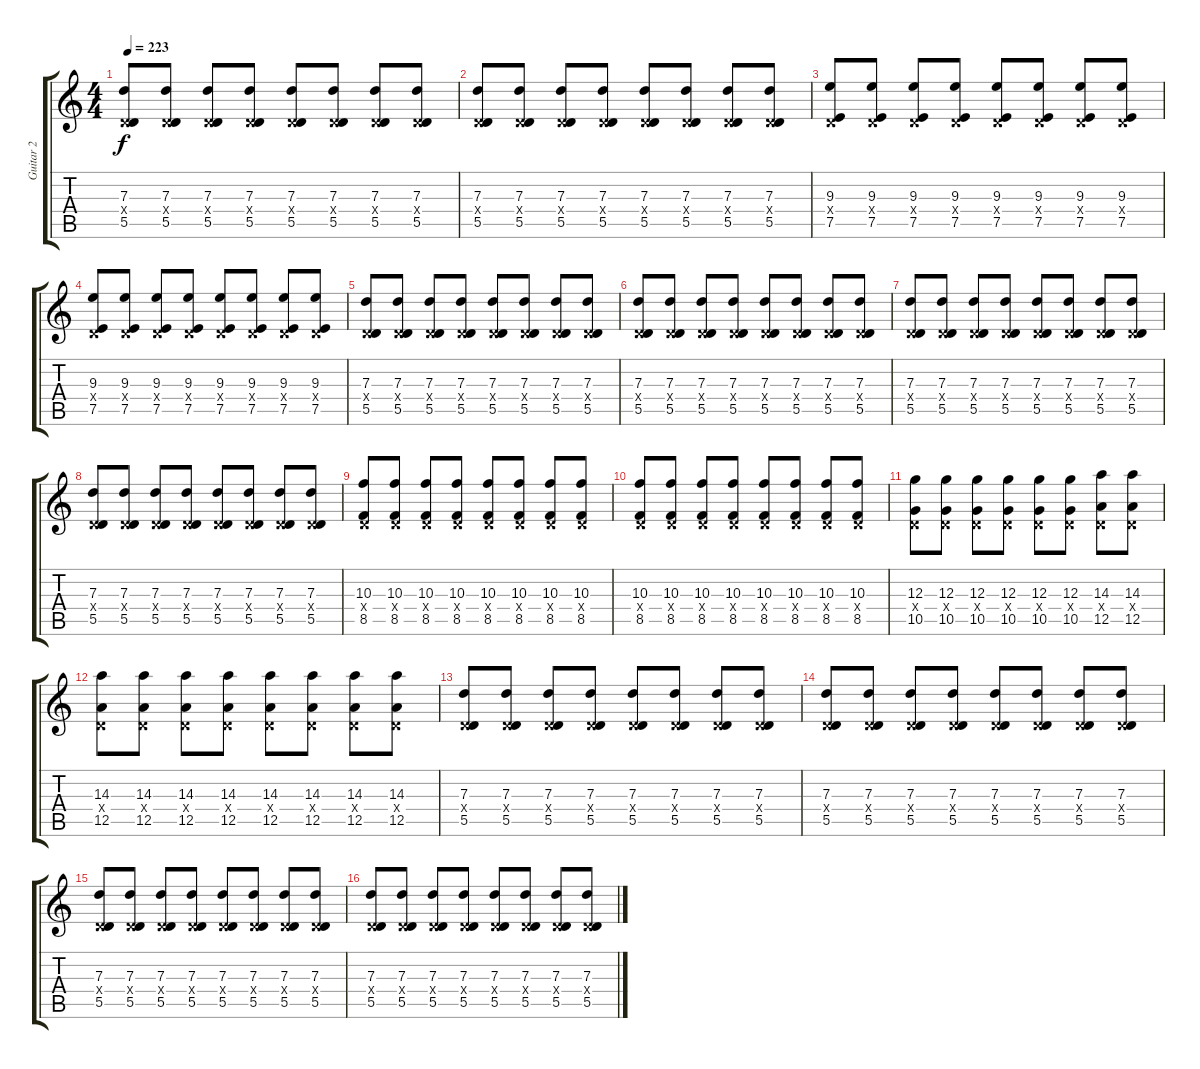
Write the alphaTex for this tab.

\track ("Guitar 2" "Guitar 2") {instrument distortionguitar bank 255}
\staff {score tabs}
\tuning (E4 B3 G3 D3 A2 D2) {hide}
\ts (4 4)
\tempo 223
\clef g2
\ks c
(7.3 0.4{x} 5.5).8{dy f} (7.3 0.4{x} 5.5).8 (7.3 0.4{x} 5.5).8 (7.3 0.4{x} 5.5).8 (7.3 0.4{x} 5.5).8 (7.3 0.4{x} 5.5).8 (7.3 0.4{x} 5.5).8 (7.3 0.4{x} 5.5).8 |
(7.3 0.4{x} 5.5).8 (7.3 0.4{x} 5.5).8 (7.3 0.4{x} 5.5).8 (7.3 0.4{x} 5.5).8 (7.3 0.4{x} 5.5).8 (7.3 0.4{x} 5.5).8 (7.3 0.4{x} 5.5).8 (7.3 0.4{x} 5.5).8 |
(9.3 0.4{x} 7.5).8 (9.3 0.4{x} 7.5).8 (9.3 0.4{x} 7.5).8 (9.3 0.4{x} 7.5).8 (9.3 0.4{x} 7.5).8 (9.3 0.4{x} 7.5).8 (9.3 0.4{x} 7.5).8 (9.3 0.4{x} 7.5).8 |
(9.3 0.4{x} 7.5).8 (9.3 0.4{x} 7.5).8 (9.3 0.4{x} 7.5).8 (9.3 0.4{x} 7.5).8 (9.3 0.4{x} 7.5).8 (9.3 0.4{x} 7.5).8 (9.3 0.4{x} 7.5).8 (9.3 0.4{x} 7.5).8 |
(7.3 0.4{x} 5.5).8 (7.3 0.4{x} 5.5).8 (7.3 0.4{x} 5.5).8 (7.3 0.4{x} 5.5).8 (7.3 0.4{x} 5.5).8 (7.3 0.4{x} 5.5).8 (7.3 0.4{x} 5.5).8 (7.3 0.4{x} 5.5).8 |
(7.3 0.4{x} 5.5).8 (7.3 0.4{x} 5.5).8 (7.3 0.4{x} 5.5).8 (7.3 0.4{x} 5.5).8 (7.3 0.4{x} 5.5).8 (7.3 0.4{x} 5.5).8 (7.3 0.4{x} 5.5).8 (7.3 0.4{x} 5.5).8 |
(7.3 0.4{x} 5.5).8 (7.3 0.4{x} 5.5).8 (7.3 0.4{x} 5.5).8 (7.3 0.4{x} 5.5).8 (7.3 0.4{x} 5.5).8 (7.3 0.4{x} 5.5).8 (7.3 0.4{x} 5.5).8 (7.3 0.4{x} 5.5).8 |
(7.3 0.4{x} 5.5).8 (7.3 0.4{x} 5.5).8 (7.3 0.4{x} 5.5).8 (7.3 0.4{x} 5.5).8 (7.3 0.4{x} 5.5).8 (7.3 0.4{x} 5.5).8 (7.3 0.4{x} 5.5).8 (7.3 0.4{x} 5.5).8 |
(10.3 0.4{x} 8.5).8 (10.3 0.4{x} 8.5).8 (10.3 0.4{x} 8.5).8 (10.3 0.4{x} 8.5).8 (10.3 0.4{x} 8.5).8 (10.3 0.4{x} 8.5).8 (10.3 0.4{x} 8.5).8 (10.3 0.4{x} 8.5).8 |
(10.3 0.4{x} 8.5).8 (10.3 0.4{x} 8.5).8 (10.3 0.4{x} 8.5).8 (10.3 0.4{x} 8.5).8 (10.3 0.4{x} 8.5).8 (10.3 0.4{x} 8.5).8 (10.3 0.4{x} 8.5).8 (10.3 0.4{x} 8.5).8 |
(12.3 0.4{x} 10.5).8 (12.3 0.4{x} 10.5).8 (12.3 0.4{x} 10.5).8 (12.3 0.4{x} 10.5).8 (12.3 0.4{x} 10.5).8 (12.3 0.4{x} 10.5).8 (14.3 0.4{x} 12.5).8 (14.3 0.4{x} 12.5).8 |
(14.3 0.4{x} 12.5).8 (14.3 0.4{x} 12.5).8 (14.3 0.4{x} 12.5).8 (14.3 0.4{x} 12.5).8 (14.3 0.4{x} 12.5).8 (14.3 0.4{x} 12.5).8 (14.3 0.4{x} 12.5).8 (14.3 0.4{x} 12.5).8 |
(7.3 0.4{x} 5.5).8 (7.3 0.4{x} 5.5).8 (7.3 0.4{x} 5.5).8 (7.3 0.4{x} 5.5).8 (7.3 0.4{x} 5.5).8 (7.3 0.4{x} 5.5).8 (7.3 0.4{x} 5.5).8 (7.3 0.4{x} 5.5).8 |
(7.3 0.4{x} 5.5).8 (7.3 0.4{x} 5.5).8 (7.3 0.4{x} 5.5).8 (7.3 0.4{x} 5.5).8 (7.3 0.4{x} 5.5).8 (7.3 0.4{x} 5.5).8 (7.3 0.4{x} 5.5).8 (7.3 0.4{x} 5.5).8 |
(7.3 0.4{x} 5.5).8 (7.3 0.4{x} 5.5).8 (7.3 0.4{x} 5.5).8 (7.3 0.4{x} 5.5).8 (7.3 0.4{x} 5.5).8 (7.3 0.4{x} 5.5).8 (7.3 0.4{x} 5.5).8 (7.3 0.4{x} 5.5).8 |
(7.3 0.4{x} 5.5).8 (7.3 0.4{x} 5.5).8 (7.3 0.4{x} 5.5).8 (7.3 0.4{x} 5.5).8 (7.3 0.4{x} 5.5).8 (7.3 0.4{x} 5.5).8 (7.3 0.4{x} 5.5).8 (7.3 0.4{x} 5.5).8
